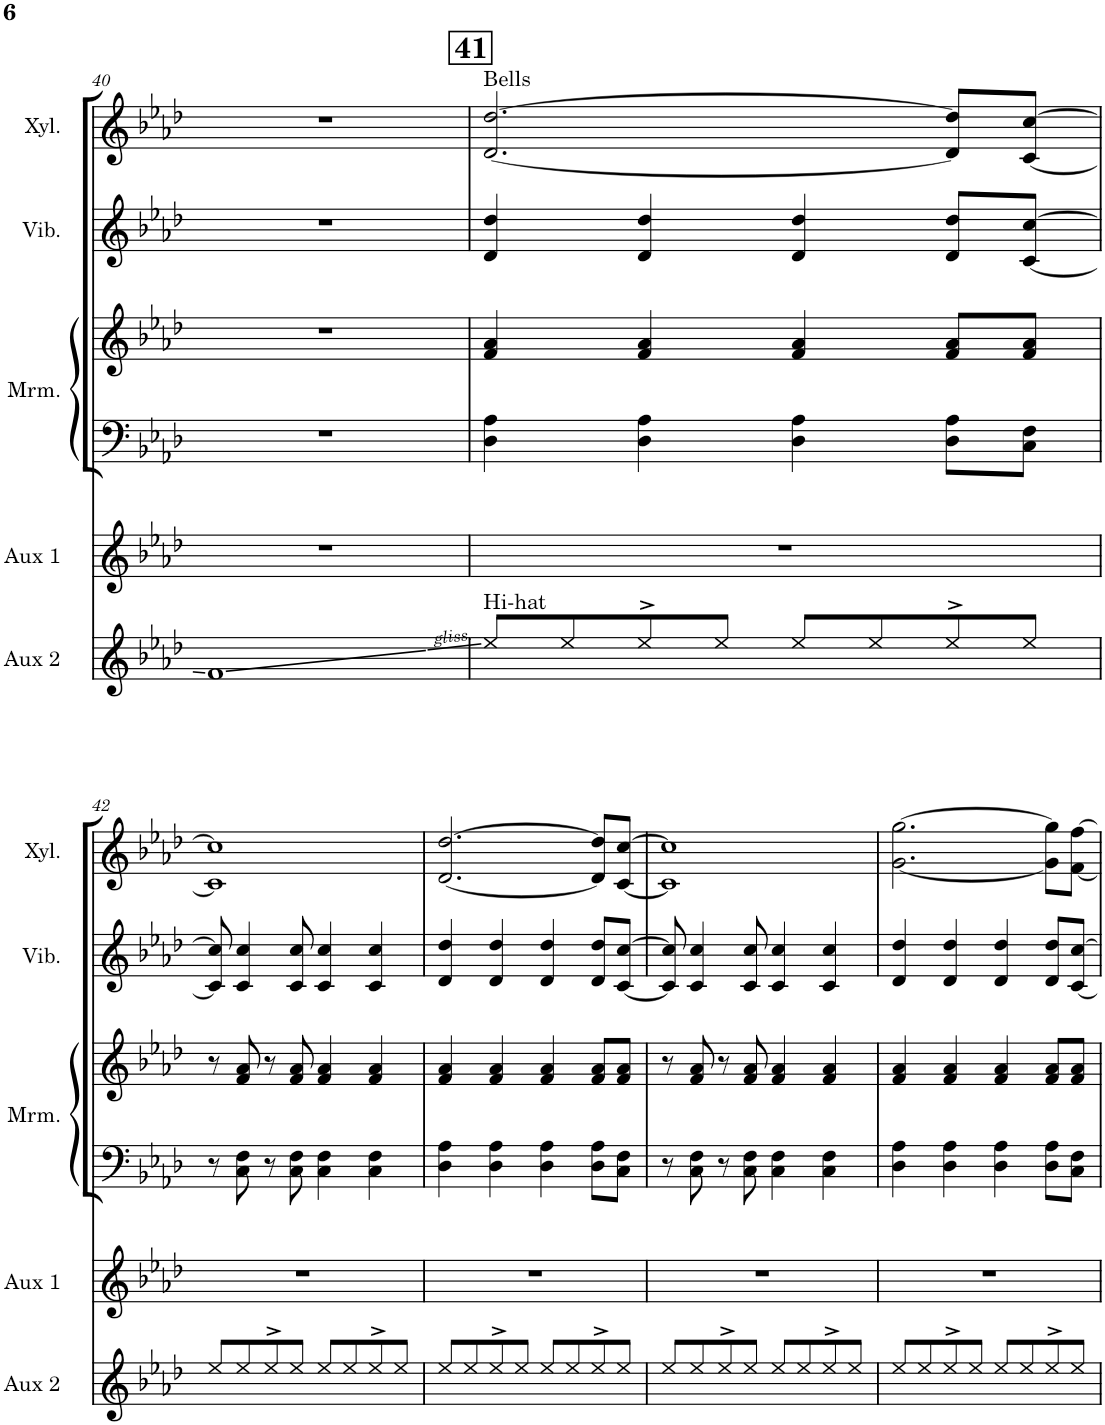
**kern	**kern	**kern	**kern	**kern	**kern
*part5	*part4	*part3	*part3	*part2	*part1
*staff6	*staff5	*staff4	*staff3	*staff2	*staff1
*I"Aux Percussion 2	*I"Aux Percussion 1	*I"Marimba	*	*I"Vibraphone	*I"Xylophone
*I'Aux 2	*I'Aux 1	*I'Mrm.	*	*I'Vib.	*I'Xyl.
!!LO:PB:g=z
*clefG2	*clefG2	*clefF4	*clefG2	*clefG2	*clefG2
*	*	*	*	*	*Trd-7c-12
*k[b-e-a-d-]	*k[b-e-a-d-]	*k[b-e-a-d-]	*k[b-e-a-d-]	*k[b-e-a-d-]	*k[b-e-a-d-]
*M4/4	*M4/4	*M4/4	*M4/4	*M4/4	*M4/4
=40	=40	=40	=40	=40	=40
1f	1r	1r	1r	1r	1r
!!LO:REH:place=s1:a:B:cj:fs=14:t=41
=41	=41	=41	=41	=41	=41
!	!	!	!	!	!LO:TX:a:t=Bells
!LO:TX:a:t=Hi-hat	!	!	!	!	!
8ee-/L	1r	4D-\ 4A-\	4f/ 4a-/	4d-/ 4dd-/	[2.d-/ [2.dd-/
8ee-/	.	.	.	.	.
8ee-^>/	.	4D-\ 4A-\	4f/ 4a-/	4d-/ 4dd-/	.
8ee-/J	.	.	.	.	.
8ee-/L	.	4D-\ 4A-\	4f/ 4a-/	4d-/ 4dd-/	.
8ee-/	.	.	.	.	.
8ee-^>/	.	8D-\ 8A-\L	8f/ 8a-/L	8d-/ 8dd-/L	8d-/] 8dd-/]L
8ee-/J	.	8C\ 8F\J	8f/ 8a-/J	[8c/ [8cc/J	[8c/ [8cc/J
!!LO:LB:g=z
=42	=42	=42	=42	=42	=42
8ee-/L	1r	8r	8r	8c/] 8cc/]	1c] 1cc]
8ee-/	.	8C\ 8F\	8f/ 8a-/	4c/ 4cc/	.
8ee-^>/	.	8r	8r	.	.
8ee-/J	.	8C\ 8F\	8f/ 8a-/	8c/ 8cc/	.
8ee-/L	.	4C\ 4F\	4f/ 4a-/	4c/ 4cc/	.
8ee-/	.	.	.	.	.
8ee-^>/	.	4C\ 4F\	4f/ 4a-/	4c/ 4cc/	.
8ee-/J	.	.	.	.	.
=43	=43	=43	=43	=43	=43
8ee-/L	1r	4D-\ 4A-\	4f/ 4a-/	4d-/ 4dd-/	[2.d-/ [2.dd-/
8ee-/	.	.	.	.	.
8ee-^>/	.	4D-\ 4A-\	4f/ 4a-/	4d-/ 4dd-/	.
8ee-/J	.	.	.	.	.
8ee-/L	.	4D-\ 4A-\	4f/ 4a-/	4d-/ 4dd-/	.
8ee-/	.	.	.	.	.
8ee-^>/	.	8D-\ 8A-\L	8f/ 8a-/L	8d-/ 8dd-/L	8d-/] 8dd-/]L
8ee-/J	.	8C\ 8F\J	8f/ 8a-/J	[8c/ [8cc/J	[8c/ [8cc/J
=44	=44	=44	=44	=44	=44
8ee-/L	1r	8r	8r	8c/] 8cc/]	1c] 1cc]
8ee-/	.	8C\ 8F\	8f/ 8a-/	4c/ 4cc/	.
8ee-^>/	.	8r	8r	.	.
8ee-/J	.	8C\ 8F\	8f/ 8a-/	8c/ 8cc/	.
8ee-/L	.	4C\ 4F\	4f/ 4a-/	4c/ 4cc/	.
8ee-/	.	.	.	.	.
8ee-^>/	.	4C\ 4F\	4f/ 4a-/	4c/ 4cc/	.
8ee-/J	.	.	.	.	.
=45	=45	=45	=45	=45	=45
8ee-/L	1r	4D-\ 4A-\	4f/ 4a-/	4d-/ 4dd-/	[2.g\ [2.gg\
8ee-/	.	.	.	.	.
8ee-^>/	.	4D-\ 4A-\	4f/ 4a-/	4d-/ 4dd-/	.
8ee-/J	.	.	.	.	.
8ee-/L	.	4D-\ 4A-\	4f/ 4a-/	4d-/ 4dd-/	.
8ee-/	.	.	.	.	.
8ee-^>/	.	8D-\ 8A-\L	8f/ 8a-/L	8d-/ 8dd-/L	8g\] 8gg\]L
8ee-/J	.	8C\ 8F\J	8f/ 8a-/J	[8c/ [8cc/J	[8f\ [8ff\J
=	=	=	=	=	=
*-	*-	*-	*-	*-	*-
